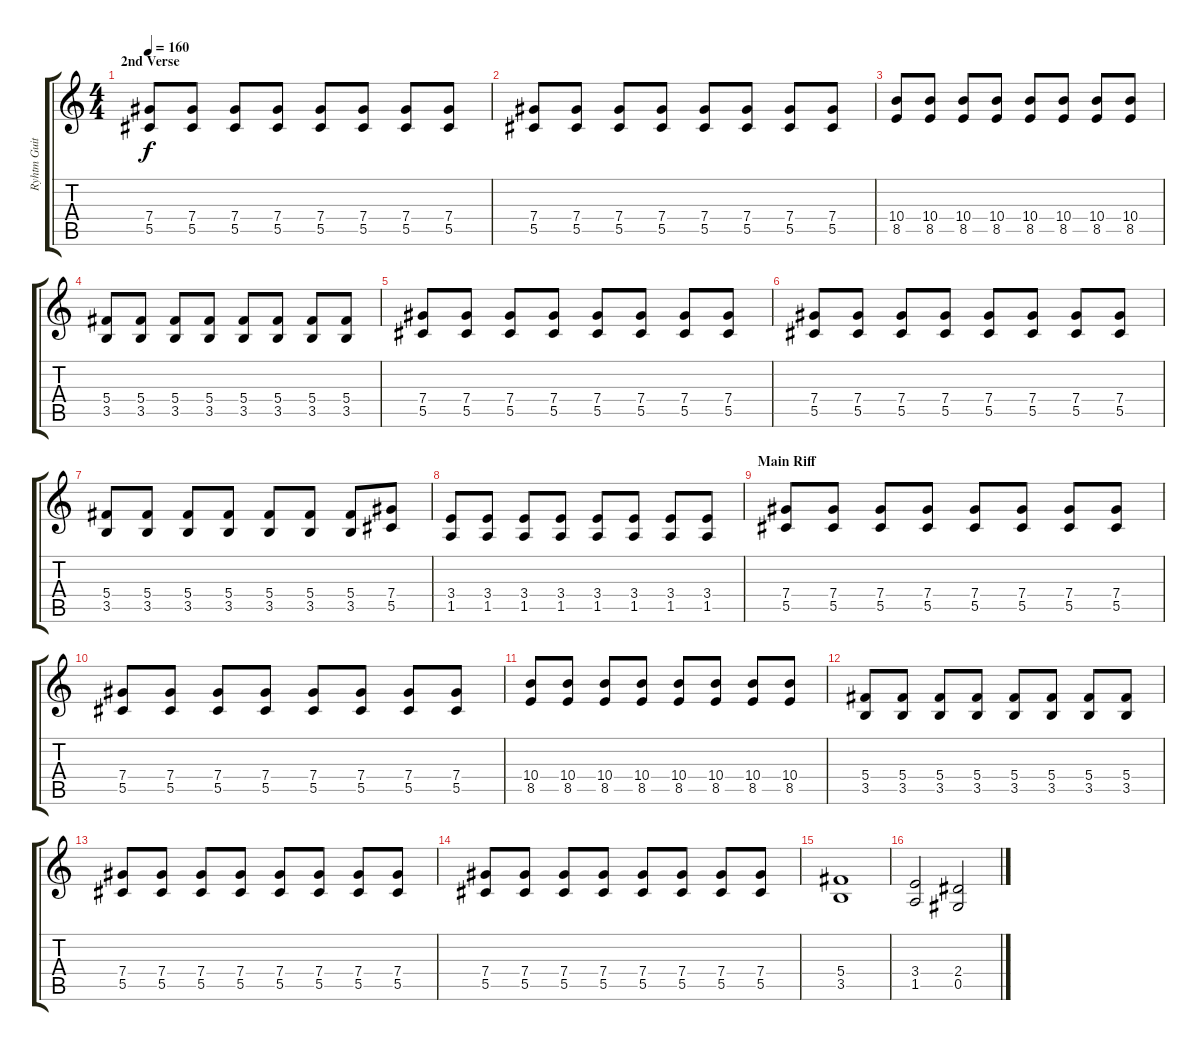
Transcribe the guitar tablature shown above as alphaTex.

\track ("Ryhtm Guitar (Eduardo Kawanaka)" "Ryhtm Guit") {instrument overdrivenguitar}
\staff {score tabs}
\tuning (Eb4 Bb3 Gb3 Db3 Ab2 Eb2) {hide}
\ts (4 4)
\section ("" "2nd Verse ")
\tempo 160
\clef g2
\ks c
(7.4 5.5).8{dy f} (7.4 5.5).8 (7.4 5.5).8 (7.4 5.5).8 (7.4 5.5).8 (7.4 5.5).8 (7.4 5.5).8 (7.4 5.5).8 |
(7.4 5.5).8 (7.4 5.5).8 (7.4 5.5).8 (7.4 5.5).8 (7.4 5.5).8 (7.4 5.5).8 (7.4 5.5).8 (7.4 5.5).8 |
(10.4 8.5).8 (10.4 8.5).8 (10.4 8.5).8 (10.4 8.5).8 (10.4 8.5).8 (10.4 8.5).8 (10.4 8.5).8 (10.4 8.5).8 |
(5.4 3.5).8 (5.4 3.5).8 (5.4 3.5).8 (5.4 3.5).8 (5.4 3.5).8 (5.4 3.5).8 (5.4 3.5).8 (5.4 3.5).8 |
(7.4 5.5).8 (7.4 5.5).8 (7.4 5.5).8 (7.4 5.5).8 (7.4 5.5).8 (7.4 5.5).8 (7.4 5.5).8 (7.4 5.5).8 |
(7.4 5.5).8 (7.4 5.5).8 (7.4 5.5).8 (7.4 5.5).8 (7.4 5.5).8 (7.4 5.5).8 (7.4 5.5).8 (7.4 5.5).8 |
(5.4 3.5).8 (5.4 3.5).8 (5.4 3.5).8 (5.4 3.5).8 (5.4 3.5).8 (5.4 3.5).8 (5.4 3.5).8 (7.4 5.5).8 |
(3.4 1.5).8 (3.4 1.5).8 (3.4 1.5).8 (3.4 1.5).8 (3.4 1.5).8 (3.4 1.5).8 (3.4 1.5).8 (3.4 1.5).8 |
\section ("" "Main Riff")
(7.4 5.5).8 (7.4 5.5).8 (7.4 5.5).8 (7.4 5.5).8 (7.4 5.5).8 (7.4 5.5).8 (7.4 5.5).8 (7.4 5.5).8 |
(7.4 5.5).8 (7.4 5.5).8 (7.4 5.5).8 (7.4 5.5).8 (7.4 5.5).8 (7.4 5.5).8 (7.4 5.5).8 (7.4 5.5).8 |
(10.4 8.5).8 (10.4 8.5).8 (10.4 8.5).8 (10.4 8.5).8 (10.4 8.5).8 (10.4 8.5).8 (10.4 8.5).8 (10.4 8.5).8 |
(5.4 3.5).8 (5.4 3.5).8 (5.4 3.5).8 (5.4 3.5).8 (5.4 3.5).8 (5.4 3.5).8 (5.4 3.5).8 (5.4 3.5).8 |
(7.4 5.5).8 (7.4 5.5).8 (7.4 5.5).8 (7.4 5.5).8 (7.4 5.5).8 (7.4 5.5).8 (7.4 5.5).8 (7.4 5.5).8 |
(7.4 5.5).8 (7.4 5.5).8 (7.4 5.5).8 (7.4 5.5).8 (7.4 5.5).8 (7.4 5.5).8 (7.4 5.5).8 (7.4 5.5).8 |
(5.4 3.5).1 |
(3.4 1.5).2 (2.4 0.5).2
